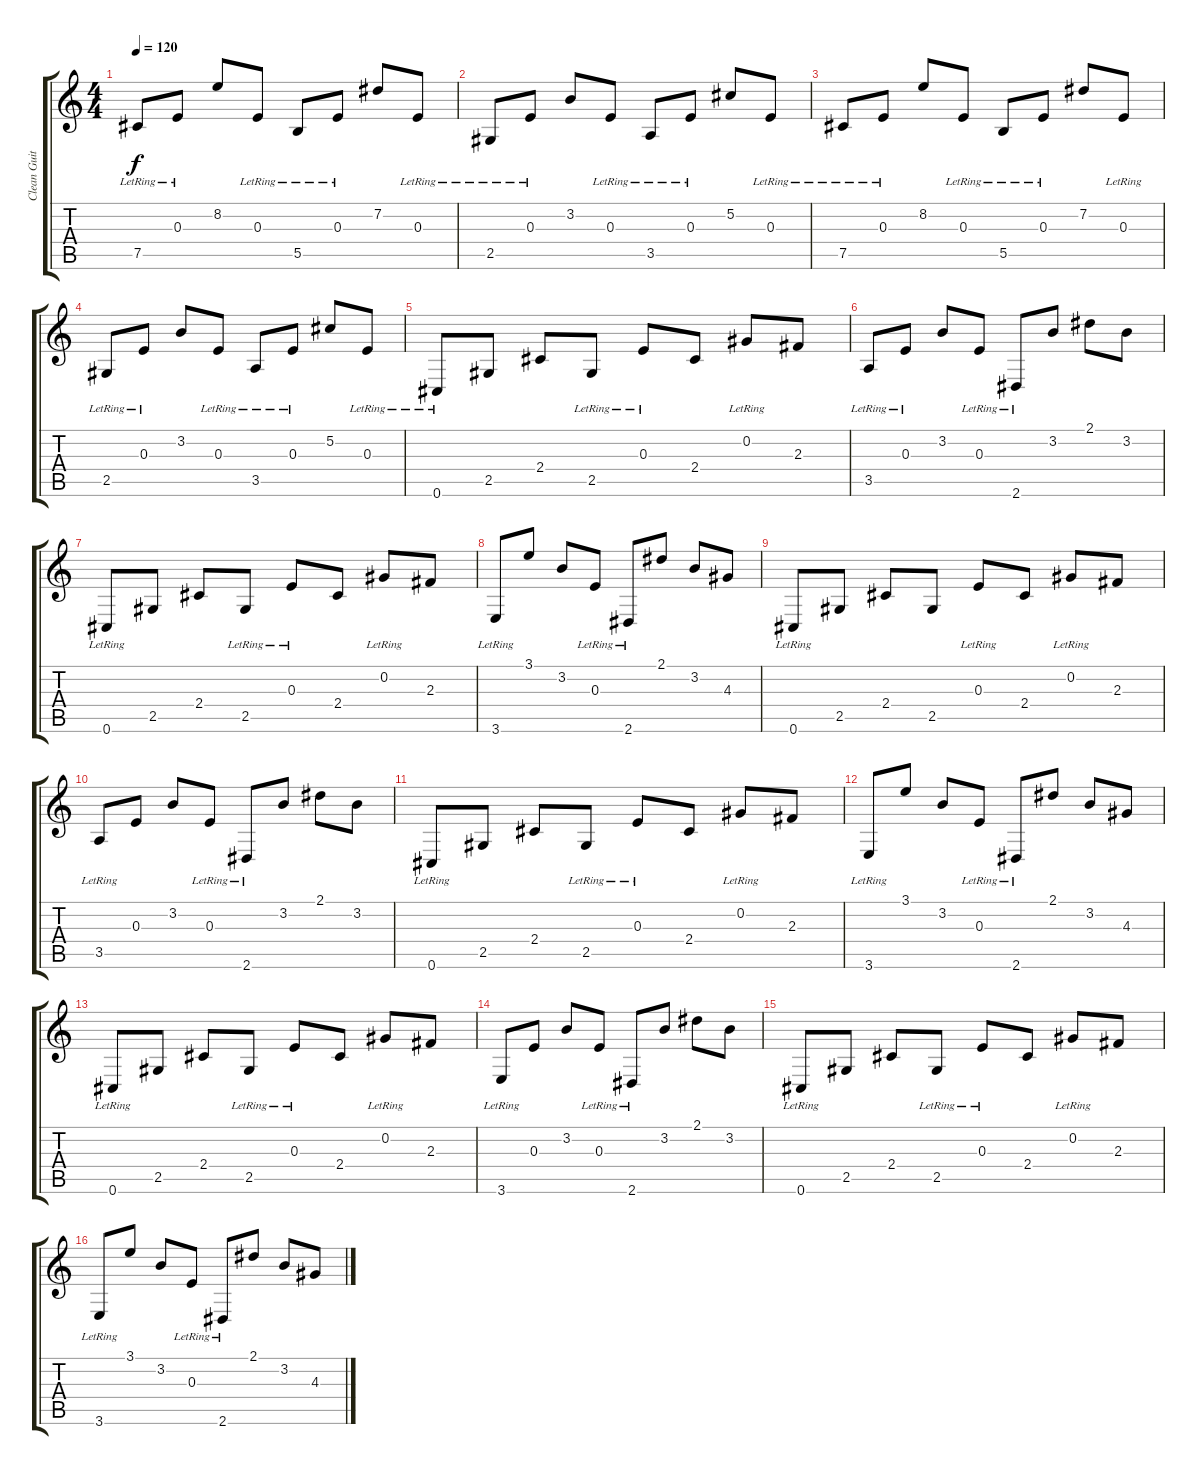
\track ("Clean Guitar" "Clean Guit") {instrument acousticguitarsteel}
\staff {score tabs}
\tuning (Db4 Ab3 E3 B2 Gb2 Db2) {hide}
\ts (4 4)
\tempo 120
\clef g2
\ks c
7.5{lr}.8{dy f instrument acousticguitarsteel} 0.3{lr}.8 8.2.8 0.3{lr}.8 5.5{lr}.8 0.3{lr}.8 7.2.8 0.3{lr}.8 |
2.5{lr}.8 0.3{lr}.8 3.2.8 0.3{lr}.8 3.5{lr}.8 0.3{lr}.8 5.2.8 0.3{lr}.8 |
7.5{lr}.8 0.3{lr}.8 8.2.8 0.3{lr}.8 5.5{lr}.8 0.3{lr}.8 7.2.8 0.3{lr}.8 |
2.5{lr}.8 0.3{lr}.8 3.2.8 0.3{lr}.8 3.5{lr}.8 0.3{lr}.8 5.2.8 0.3{lr}.8 |
0.6{lr}.8 2.5.8 2.4.8 2.5{lr}.8 0.3{lr}.8 2.4.8 0.2{lr}.8 2.3.8 |
3.5{lr}.8 0.3{lr}.8 3.2.8 0.3{lr}.8 2.6{lr}.8 3.2.8 2.1.8 3.2.8 |
0.6{lr}.8 2.5.8 2.4.8 2.5{lr}.8 0.3{lr}.8 2.4.8 0.2{lr}.8 2.3.8 |
3.6{lr}.8 3.1.8 3.2.8 0.3{lr}.8 2.6{lr}.8 2.1.8 3.2.8 4.3.8 |
0.6{lr}.8 2.5.8 2.4.8 2.5.8 0.3{lr}.8 2.4.8 0.2{lr}.8 2.3.8 |
3.5{lr}.8 0.3.8 3.2.8 0.3{lr}.8 2.6{lr}.8 3.2.8 2.1.8 3.2.8 |
0.6{lr}.8 2.5.8 2.4.8 2.5{lr}.8 0.3{lr}.8 2.4.8 0.2{lr}.8 2.3.8 |
3.6{lr}.8 3.1.8 3.2.8 0.3{lr}.8 2.6{lr}.8 2.1.8 3.2.8 4.3.8 |
0.6{lr}.8 2.5.8 2.4.8 2.5{lr}.8 0.3{lr}.8 2.4.8 0.2{lr}.8 2.3.8 |
3.6{lr}.8 0.3.8 3.2.8 0.3{lr}.8 2.6{lr}.8 3.2.8 2.1.8 3.2.8 |
0.6{lr}.8 2.5.8 2.4.8 2.5{lr}.8 0.3{lr}.8 2.4.8 0.2{lr}.8 2.3.8 |
3.6{lr}.8 3.1.8 3.2.8 0.3{lr}.8 2.6{lr}.8 2.1.8 3.2.8 4.3.8
